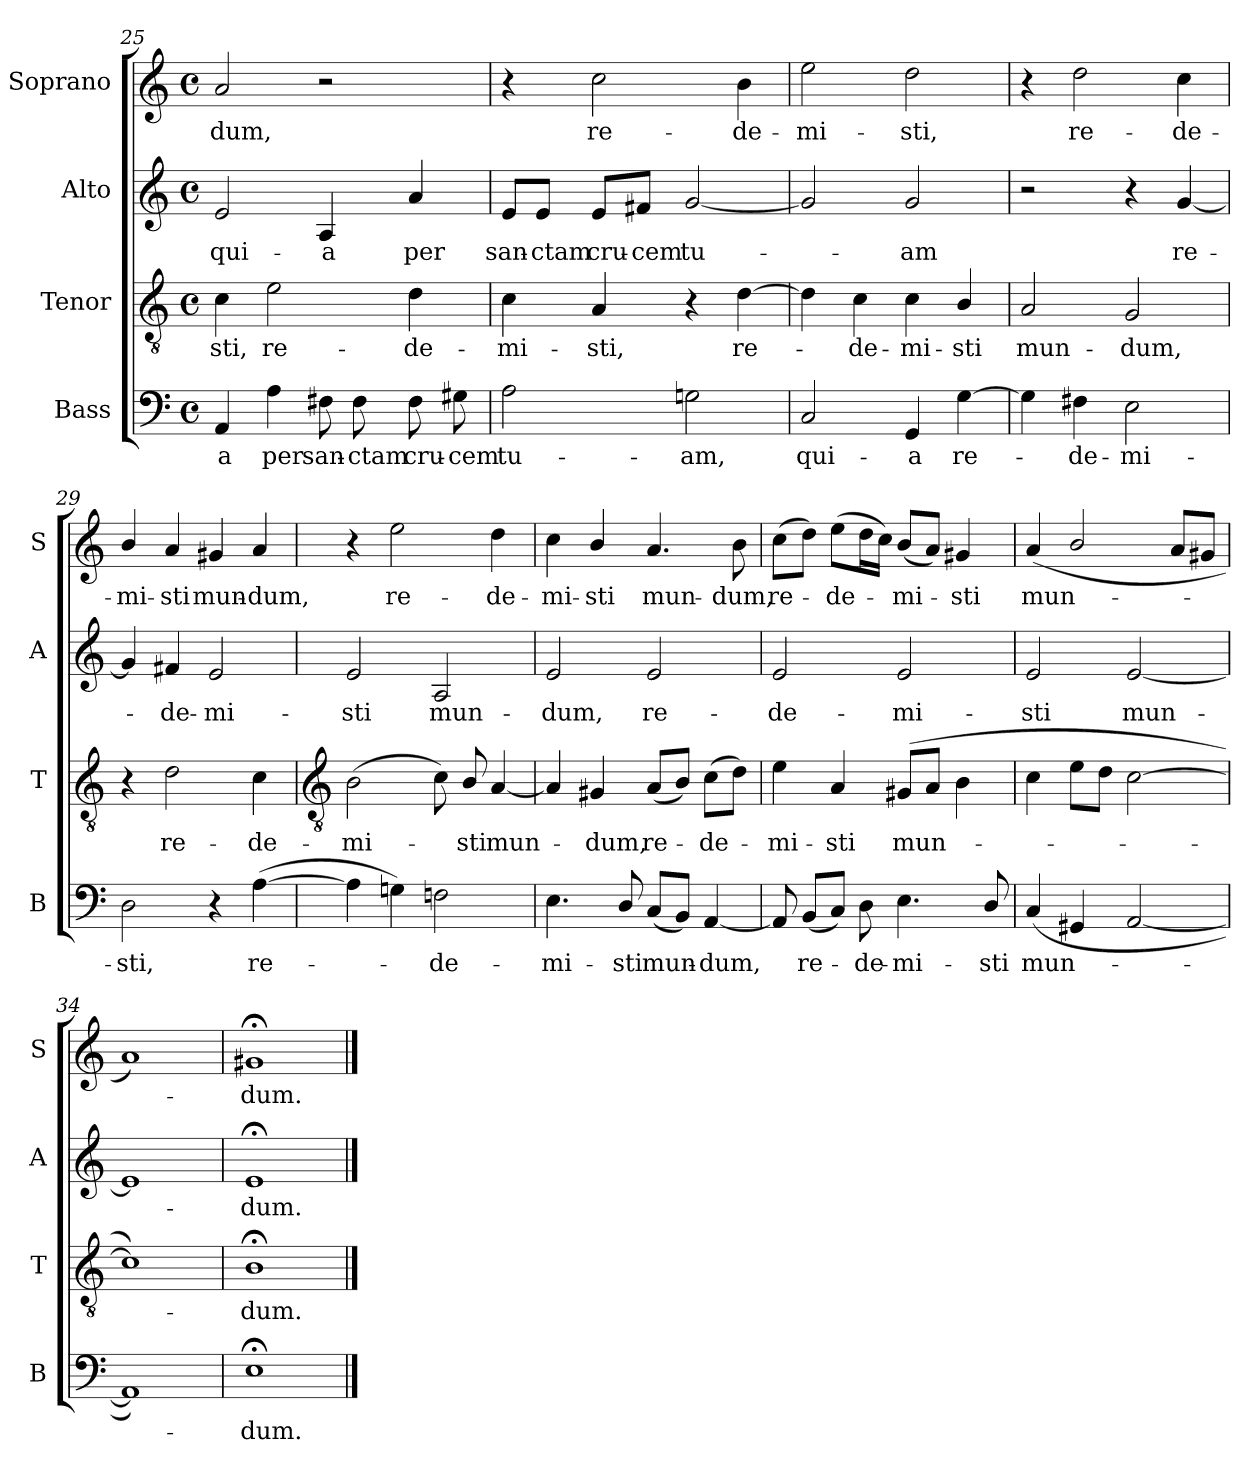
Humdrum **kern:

**kern	**text	**kern	**text	**kern	**text	**kern	**text
*part4	*part4	*part3	*part3	*part2	*part2	*part1	*part1
*staff4	*staff4	*staff3	*staff3	*staff2	*staff2	*staff1	*staff1
*I"Bass	*	*I"Tenor	*	*I"Alto	*	*I"Soprano	*
*I'B	*	*I'T	*	*I'A	*	*I'S	*
!!LO:LB:g=z
*clefF4	*	*clefGv2	*	*clefG2	*	*clefG2	*
*k[]	*	*k[]	*	*k[]	*	*k[]	*
*C:	*	*C:	*	*C:	*	*C:	*
*M4/4	*	*M4/4	*	*M4/4	*	*M4/4	*
*met(c)	*	*met(c)	*	*met(c)	*	*met(c)	*
=25	=25	=25	=25	=25	=25	=25	=25
!	!LO:LY:b	!	!LO:LY:b	!	!LO:LY:b	!	!LO:LY:b
4AA	-a	4c	-sti,	2e	qui-	2a	dum,
!	!LO:LY:b	!	!LO:LY:b	!	!	!	!
4A	per	2e	re-	.	.	.	.
!	!LO:LY:b	!	!	!	!LO:LY:b	!	!
8F#X	san-	.	.	4A	-a	2r	.
!	!LO:LY:b	!	!	!	!	!	!
8F#	-ctam	.	.	.	.	.	.
!	!LO:LY:b	!	!LO:LY:b	!	!LO:LY:b	!	!
8F#	cru-	4d	-de-	4a	per	.	.
!	!LO:LY:b	!	!	!	!	!	!
8G#X	-cem	.	.	.	.	.	.
=26	=26	=26	=26	=26	=26	=26	=26
!	!LO:LY:b	!	!LO:LY:b	!	!LO:LY:b	!	!
2A	tu-	4c	-mi-	8e/L	san-	4r	.
!	!	!	!	!	!LO:LY:b	!	!
.	.	.	.	8e/J	-ctam	.	.
!	!	!	!LO:LY:b	!	!LO:LY:b	!	!LO:LY:b
.	.	4A	-sti,	8e/L	cru-	2cc	re-
!	!	!	!	!	!LO:LY:b	!	!
.	.	.	.	8f#X/J	-cem	.	.
!	!LO:LY:b	!	!	!	!LO:LY:b	!	!
2Gn	-am,	4r	.	[2g	tu-	.	.
!	!	!	!LO:LY:b	!	!	!	!LO:LY:b
.	.	[4d	re-	.	.	4b	-de-
=27	=27	=27	=27	=27	=27	=27	=27
!	!LO:LY:b	!	!	!	!	!	!LO:LY:b
2C	qui-	4d]	.	2g]	.	2ee	-mi-
!	!	!	!LO:LY:b	!	!	!	!
.	.	4c	de-	.	.	.	.
!	!LO:LY:b	!	!LO:LY:b	!	!LO:LY:b	!	!LO:LY:b
4GG	-a	4c	-mi-	2g	am	2dd	-sti,
!	!LO:LY:b	!	!LO:LY:b	!	!	!	!
[4G	re-	4B/	-sti	.	.	.	.
=28	=28	=28	=28	=28	=28	=28	=28
!	!	!	!LO:LY:b	!	!	!	!
4G]	.	2A	mun-	2r	.	4r	.
!	!LO:LY:b	!	!	!	!	!	!LO:LY:b
4F#X	de-	.	.	.	.	2dd	re-
!	!LO:LY:b	!	!LO:LY:b	!	!	!	!
2E	-mi-	2G	-dum,	4r	.	.	.
!	!	!	!	!	!LO:LY:b	!	!LO:LY:b
.	.	.	.	[4g	re-	4cc	-de-
=29	=29	=29	=29	=29	=29	=29	=29
!	!LO:LY:b	!	!	!	!	!	!LO:LY:b
2D	-sti,	4r	.	4g]	.	4b/	-mi-
!	!	!	!LO:LY:b	!	!LO:LY:b	!	!LO:LY:b
.	.	2d	re-	4f#X	de-	4a	-sti
!	!	!	!	!	!LO:LY:b	!	!LO:LY:b
4r	.	.	.	2e	-mi-	4g#X	mun-
!	!LO:LY:b	!	!LO:LY:b	!	!	!	!LO:LY:b
(>[4A	re-	4c	-de-	.	.	4a	-dum,
!!LO:LB:g=z
=30	=30	=30	=30	=30	=30	=30	=30
*	*	*clefGv2	*	*	*	*	*
!	!	!	!LO:LY:b	!	!LO:LY:b	!	!
4A]	.	(>2B	-mi-	2e	-sti	4r	.
!	!	!	!	!	!	!	!LO:LY:b
4Gn)	.	.	.	.	.	2ee	re-
!	!LO:LY:b	!	!	!	!LO:LY:b	!	!
2Fn	de-	8c)	.	2A	mun-	.	.
!	!	!	!LO:LY:b	!	!	!	!
.	.	8B/	sti	.	.	.	.
!	!	!	!LO:LY:b	!	!	!	!LO:LY:b
.	.	[4A	mun-	.	.	4dd	-de-
=31	=31	=31	=31	=31	=31	=31	=31
!	!LO:LY:b	!	!	!	!LO:LY:b	!	!LO:LY:b
4.E	-mi-	4A]	.	2e	-dum,	4cc	-mi-
!	!	!	!LO:LY:b	!	!	!	!LO:LY:b
.	.	4G#X	dum,	.	.	4b/	-sti
!	!LO:LY:b	!	!	!	!	!	!
8D/	-sti	.	.	.	.	.	.
!	!LO:LY:b	!	!LO:LY:b	!	!LO:LY:b	!	!LO:LY:b
(<8CL	mun-	(<8AL	re-	2e	re-	4.a	mun-
8BBJ)	.	8BJ)	.	.	.	.	.
!	!LO:LY:b	!	!LO:LY:b	!	!	!	!
[4AA	dum,	(>8cL	de-	.	.	.	.
!	!	!	!	!	!	!	!LO:LY:b
.	.	8dJ)	.	.	.	8b	-dum,
=32	=32	=32	=32	=32	=32	=32	=32
!	!	!	!LO:LY:b	!	!LO:LY:b	!	!LO:LY:b
8AA]	.	4e	mi-	2e	-de-	(>8ccL	re-
!	!LO:LY:b	!	!	!	!	!	!
(<8BBL	re-	.	.	.	.	8ddJ)	.
!	!	!	!LO:LY:b	!	!	!	!LO:LY:b
8CJ)	.	4A	-sti	.	.	(>8eeL	de-
!	!LO:LY:b	!	!	!	!	!	!
8D	de-	.	.	.	.	16ddL	.
.	.	.	.	.	.	16ccJJ)	.
!	!LO:LY:b	!	!LO:LY:b	!	!LO:LY:b	!	!LO:LY:b
4.E	-mi-	(<8G#XL	mun-	2e	-mi-	(<8bL	mi-
.	.	8AJ	.	.	.	8aJ)	.
!	!	!	!	!	!	!	!LO:LY:b
.	.	4B	.	.	.	4g#X	sti
!	!LO:LY:b	!	!	!	!	!	!
8D/	-sti	.	.	.	.	.	.
=33	=33	=33	=33	=33	=33	=33	=33
!	!LO:LY:b	!	!	!	!LO:LY:b	!	!LO:LY:b
(<4C	mun-	4c	.	2e	-sti	(<4a	mun-
4GG#X	.	8eL	.	.	.	2b/	.
.	.	8dJ	.	.	.	.	.
!	!	!	!	!	!LO:LY:b	!	!
[2AA	.	[2c	.	[2e	mun-	.	.
.	.	.	.	.	.	8aL	.
.	.	.	.	.	.	8g#XJ	.
=34	=34	=34	=34	=34	=34	=34	=34
1AA])	.	1c])	.	1e]	.	1a)	.
=35	=35	=35	=35	=35	=35	=35	=35
!	!LO:LY:b	!	!LO:LY:b	!	!LO:LY:b	!	!LO:LY:b
1E;<	dum.	1B;<	dum.	1e;<	dum.	1g#X;<	dum.
==	==	==	==	==	==	==	==
*-	*-	*-	*-	*-	*-	*-	*-
